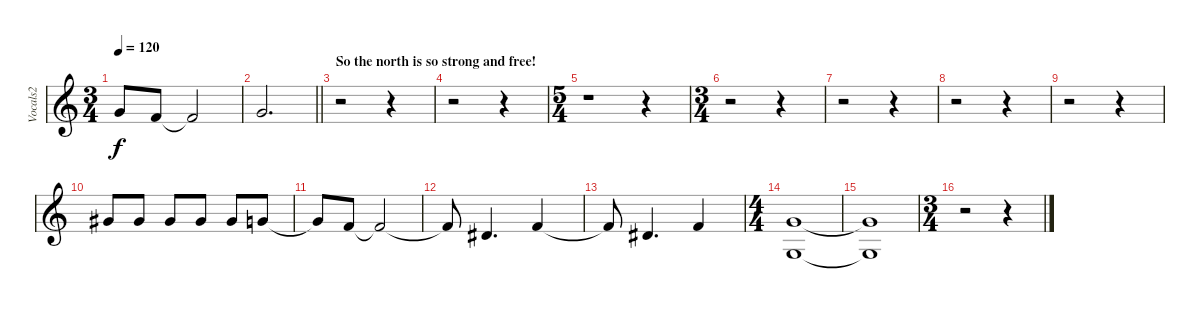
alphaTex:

\track ("Vocals2" "Vocals2") {instrument stringensemble2}
\staff {score}
\tuning (E4 C4 G3 C3 G2 C2) {hide}
\ts (3 4)
\tempo 120
\clef g2
\ks c
7.2{t}.8{dy f} 5.2.8 5.2{t}.2 |
\barLineRight lightlight
7.2.2{d} |
\section ("" "So the north is so strong and free!")
r.2 r.4 |
r.2 r.4 |
\ts (5 4)
r.1 r.4 |
\ts (3 4)
r.2 r.4 |
r.2 r.4 |
r.2 r.4 |
r.2 r.4 |
8.2.8 8.2.8 8.2.8 8.2.8 8.2.8 7.2.8 |
7.2{t}.8 5.2.8 5.2{t}.2 |
5.2{t}.8 3.2.4{d} 5.2.4 |
5.2{t}.8 3.2.4{d} 5.2.4 |
\ts (4 4)
(7.2 7.4).1 |
(7.2{t} 7.4{t}).1 |
\ts (3 4)
r.2 r.4
